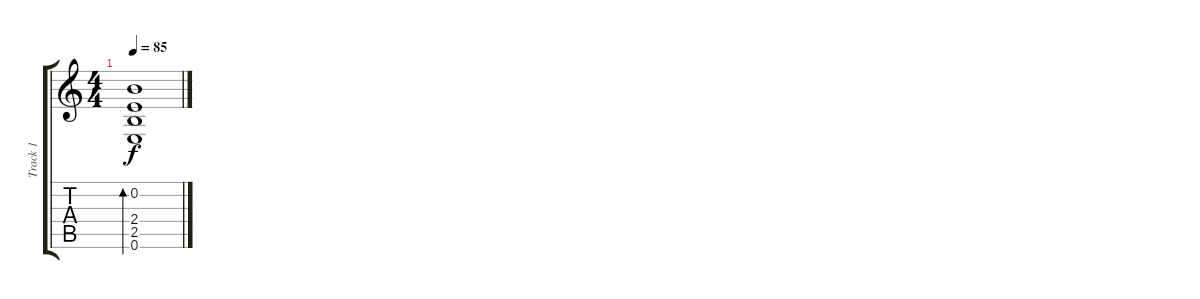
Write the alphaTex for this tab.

\track ("Track 1" "Track 1") {instrument acousticguitarnylon}
\staff {score tabs}
\tuning (E4 B3 G3 D3 A2 E2) {hide}
\ts (4 4)
\tempo 85
\clef g2
\ks c
(0.2 2.4 2.5 0.6).1{bd 240 dy f}
